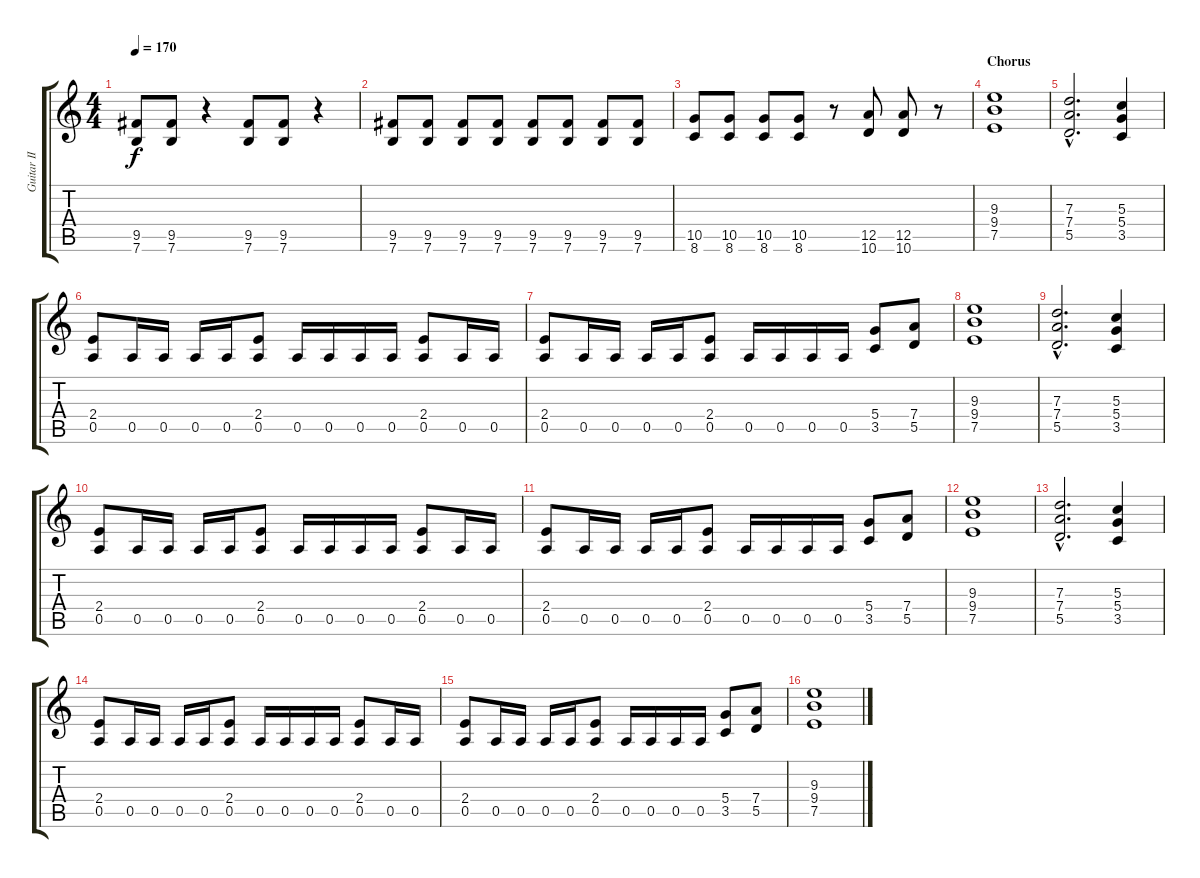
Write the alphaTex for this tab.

\track ("Guitar II" "Guitar II") {instrument distortionguitar}
\staff {score tabs}
\tuning (E4 B3 G3 D3 A2 E2) {hide}
\ts (4 4)
\tempo 170
\clef g2
\ks c
(9.5 7.6).8{dy f} (9.5 7.6).8 r.4 (9.5 7.6).8 (9.5 7.6).8 r.4 |
(9.5 7.6).8 (9.5 7.6).8 (9.5 7.6).8 (9.5 7.6).8 (9.5 7.6).8 (9.5 7.6).8 (9.5 7.6).8 (9.5 7.6).8 |
(10.5 8.6).8 (10.5 8.6).8 (10.5 8.6).8 (10.5 8.6).8 r.8 (12.5 10.6).8 (12.5 10.6).8 r.8 |
\section ("" "Chorus")
(9.3 9.4 7.5).1 |
(7.3{hac} 7.4{hac} 5.5{hac}).2{d} (5.3 5.4 3.5).4 |
(2.4 0.5).8 0.5.16 0.5.16 0.5.16 0.5.16 (2.4 0.5).8 0.5.16 0.5.16 0.5.16 0.5.16 (2.4 0.5).8 0.5.16 0.5.16 |
(2.4 0.5).8 0.5.16 0.5.16 0.5.16 0.5.16 (2.4 0.5).8 0.5.16 0.5.16 0.5.16 0.5.16 (5.4 3.5).8 (7.4 5.5).8 |
(9.3 9.4 7.5).1 |
(7.3{hac} 7.4{hac} 5.5{hac}).2{d} (5.3 5.4 3.5).4 |
(2.4 0.5).8 0.5.16 0.5.16 0.5.16 0.5.16 (2.4 0.5).8 0.5.16 0.5.16 0.5.16 0.5.16 (2.4 0.5).8 0.5.16 0.5.16 |
(2.4 0.5).8 0.5.16 0.5.16 0.5.16 0.5.16 (2.4 0.5).8 0.5.16 0.5.16 0.5.16 0.5.16 (5.4 3.5).8 (7.4 5.5).8 |
(9.3 9.4 7.5).1 |
(7.3{hac} 7.4{hac} 5.5{hac}).2{d} (5.3 5.4 3.5).4 |
(2.4 0.5).8 0.5.16 0.5.16 0.5.16 0.5.16 (2.4 0.5).8 0.5.16 0.5.16 0.5.16 0.5.16 (2.4 0.5).8 0.5.16 0.5.16 |
(2.4 0.5).8 0.5.16 0.5.16 0.5.16 0.5.16 (2.4 0.5).8 0.5.16 0.5.16 0.5.16 0.5.16 (5.4 3.5).8 (7.4 5.5).8 |
(9.3 9.4 7.5).1
